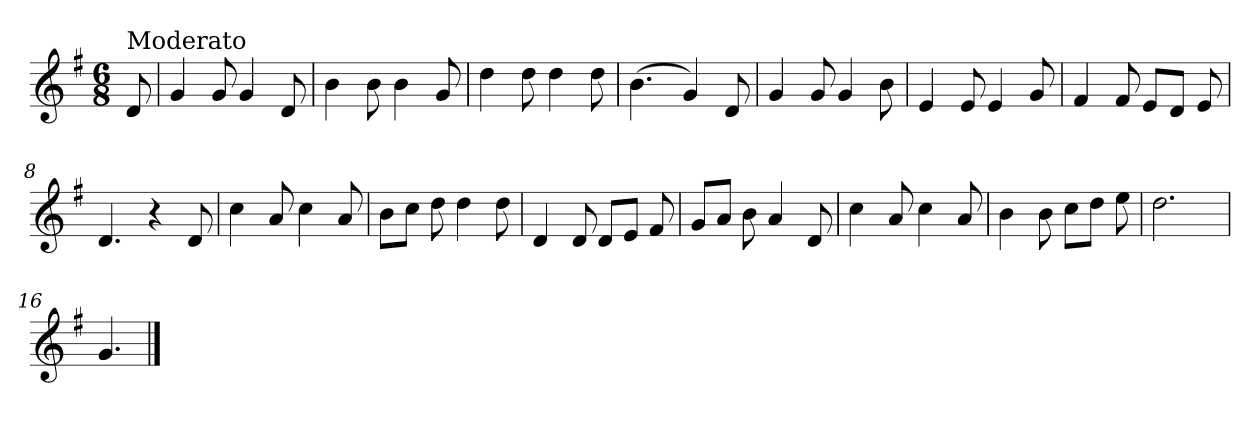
**kern
*part1
*staff1
*clefG2
*k[f#]
*G:
*M6/8
=
!LO:TX:a:t=Moderato
8d/
=1
4g/
8g/
4g/
8d/
=2
4b\
8b\
4b\
8g/
=3
4dd\
8dd\
4dd\
8dd\
=4
(>4.b\
4g/)
8d/
=5
4g/
8g/
4g/
8b\
=6
4e/
8e/
4e/
8g/
!!LO:LB:g=z
=7
4f#/
8f#/
8e/L
8d/J
8e/
=8
4.d/
4r
8d/
=9
4cc\
8a/
4cc\
8a/
=10
8b\L
8cc\J
8dd\
4dd\
8dd\
=11
4d/
8d/
8d/L
8e/J
8f#/
=12
8g/L
8a/J
8b\
4a/
8d/
=13
4cc\
8a/
4cc\
8a/
!!LO:LB:g=z
=14
4b\
8b\
8cc\L
8dd\J
8ee\
=15
2.dd\
=16
4.g/
==
*-
